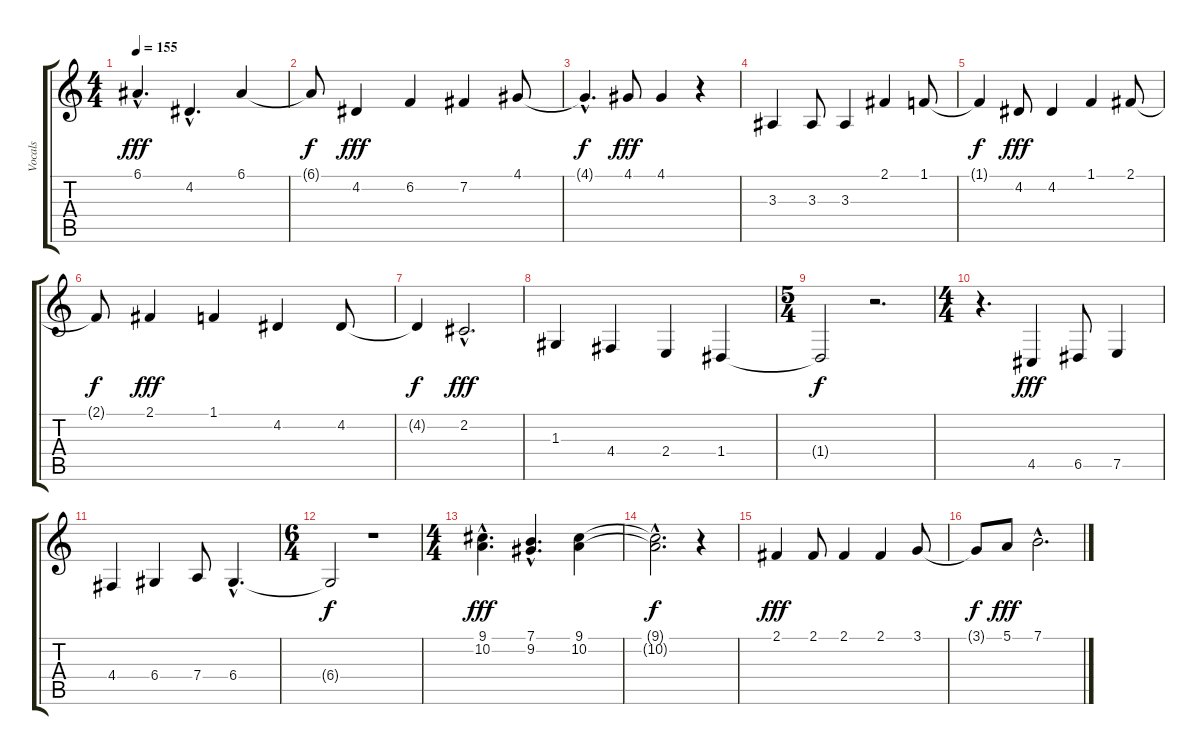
\track ("Vocals" "Vocals") {instrument stringensemble1}
\staff {score tabs}
\tuning (E4 B3 G3 D3 A2 E2) {hide}
\ts (4 4)
\tempo 155
\clef g2
\ks c
6.1{hac}.4{d dy fff} 4.2{hac}.4{d} 6.1.4 |
6.1{t}.8{dy f} 4.2.4{dy fff} 6.2.4 7.2.4 4.1.8 |
4.1{hac t}.4{d dy f} 4.1.8{dy fff} 4.1.4 r.4 |
3.3.4 3.3.8 3.3.4 2.1.4 1.1.8 |
1.1{t}.4{dy f} 4.2.8{dy fff} 4.2.4 1.1.4 2.1.8 |
2.1{t}.8{dy f} 2.1.4{dy fff} 1.1.4 4.2.4 4.2.8 |
4.2{t}.4{dy f} 2.2{hac}.2{d dy fff} |
1.3.4 4.4.4 2.4.4 1.4.4 |
\ts (5 4)
1.4{t}.2{dy f} r.2{d} |
\ts (4 4)
r.4{d} 4.5.4{dy fff} 6.5.8 7.5.4 |
4.4.4 6.4.4 7.4.8 6.4{hac}.4{d} |
\ts (6 4)
6.4{t}.2{dy f} r.1 |
\ts (4 4)
(9.1{hac} 10.2{hac}).4{d dy fff} (7.1{hac} 9.2{hac}).4{d} (9.1 10.2).4 |
(9.1{hac t} 10.2{hac t}).2{d dy f} r.4 |
2.1.4{dy fff} 2.1.8 2.1.4 2.1.4 3.1.8 |
3.1{t}.8{dy f} 5.1.8{dy fff} 7.1{hac}.2{d}
